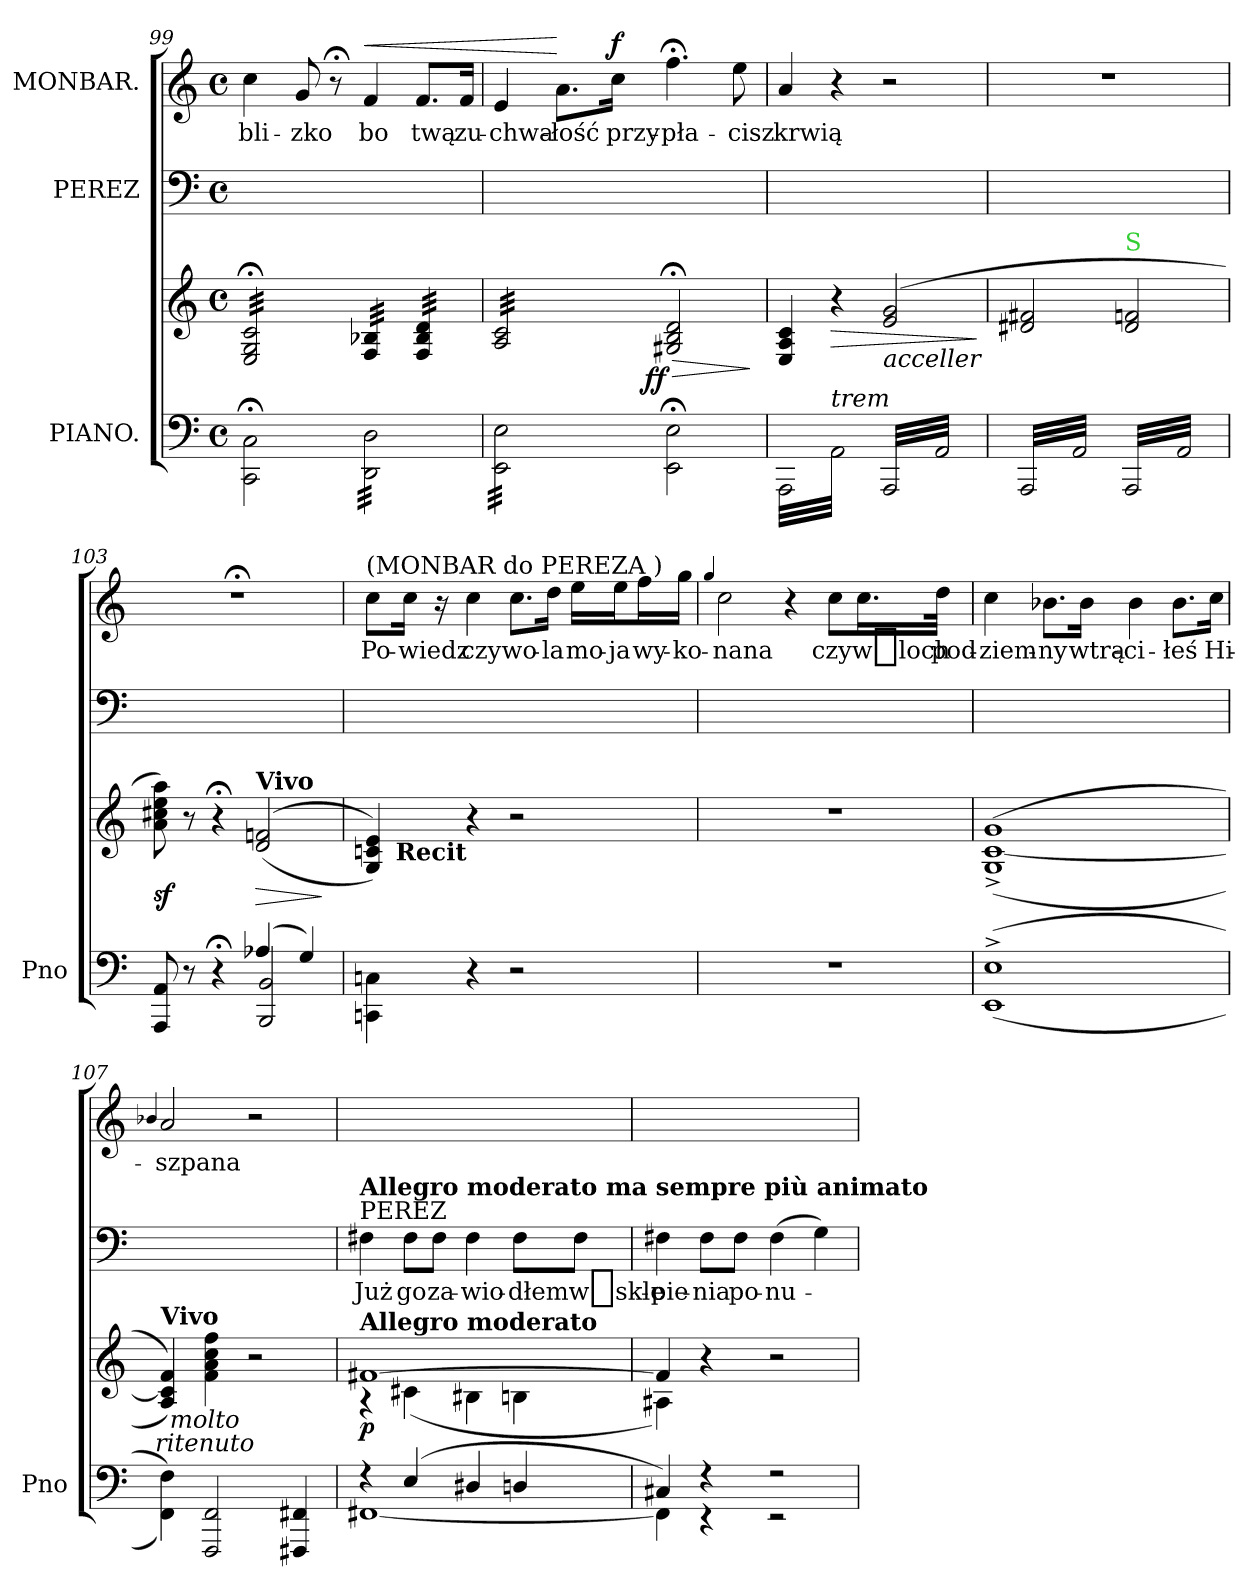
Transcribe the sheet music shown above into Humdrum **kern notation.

**kern	**kern	**dynam	**kern	**text	**kern	**text	**dynam
*part3	*part3	*part3	*part2	*part2	*part1	*part1	*part1
*staff4	*staff3	*staff3/4	*staff2	*staff2	*staff1	*staff1	*staff1
*I"PIANO.	*	*	*I"PEREZ	*	*I"MONBAR.	*	*
*I'Pno	*	*	*	*	*	*	*
*clefF4	*clefG2	*	*clefF4	*	*clefG2	*	*
*	*	*	*	*	*ITrd8c12	*	*
*k[]	*k[]	*	*k[]	*	*k[]	*	*
*a:	*a:	*	*a:	*	*a:	*	*
*M4/4	*M4/4	*	*M4/4	*	*M4/4	*	*
*met(c)	*met(c)	*	*met(c)	*	*met(c)	*	*
=99	=99	=99	=99	=99	=99	=99	=99
*	*tremolo	*	*	*	*	*	*
2CC;\ 2C;\	32E;</ 32G;</ 32c;</LLL	.	1ryy	.	4c\	bli-	.
.	32E;</ 32G;</ 32c;</	.	.	.	.	.	.
.	32E;</ 32G;</ 32c;</	.	.	.	.	.	.
.	32E;</ 32G;</ 32c;</	.	.	.	.	.	.
.	32E;</ 32G;</ 32c;</	.	.	.	.	.	.
.	32E;</ 32G;</ 32c;</	.	.	.	.	.	.
.	32E;</ 32G;</ 32c;</	.	.	.	.	.	.
.	32E;</ 32G;</ 32c;</	.	.	.	.	.	.
.	32E;</ 32G;</ 32c;</	.	.	.	8G/	-zko	.
.	32E;</ 32G;</ 32c;</	.	.	.	.	.	.
.	32E;</ 32G;</ 32c;</	.	.	.	.	.	.
.	32E;</ 32G;</ 32c;</	.	.	.	.	.	.
.	32E;</ 32G;</ 32c;</	.	.	.	8r;<	.	.
.	32E;</ 32G;</ 32c;</	.	.	.	.	.	.
.	32E;</ 32G;</ 32c;</	.	.	.	.	.	.
.	32E;</ 32G;</ 32c;</JJJ	.	.	.	.	.	.
!	!	!	!	!	!	!	!LO:HP:a
*tremolo	*	*	*	*	*	*	*
32DD\ 32D\LLL	32F/ 32B-X/LLL	.	.	.	4F/	bo	<
32DD\ 32D\	32F/ 32B-X/	.	.	.	.	.	.
32DD\ 32D\	32F/ 32B-X/	.	.	.	.	.	.
32DD\ 32D\	32F/ 32B-X/	.	.	.	.	.	.
32DD\ 32D\	32F/ 32B-X/	.	.	.	.	.	.
32DD\ 32D\	32F/ 32B-X/	.	.	.	.	.	.
32DD\ 32D\	32F/ 32B-X/	.	.	.	.	.	.
32DD\ 32D\	32F/ 32B-X/JJJ	.	.	.	.	.	.
32DD\ 32D\	32F/ 32B-/ 32d/LLL	.	.	.	8.F/L	twą	.
32DD\ 32D\	32F/ 32B-/ 32d/	.	.	.	.	.	.
32DD\ 32D\	32F/ 32B-/ 32d/	.	.	.	.	.	.
32DD\ 32D\	32F/ 32B-/ 32d/	.	.	.	.	.	.
32DD\ 32D\	32F/ 32B-/ 32d/	.	.	.	.	.	.
32DD\ 32D\	32F/ 32B-/ 32d/	.	.	.	.	.	.
32DD\ 32D\	32F/ 32B-/ 32d/	.	.	.	16F/Jk	zu-	.
32DD\ 32D\JJJ	32F/ 32B-/ 32d/JJJ	.	.	.	.	.	.
=100	=100	=100	=100	=100	=100	=100	=100
32EE\ 32E\LLL	32A/ 32c/LLL	.	1ryy	.	4E/	-chwa-	.
32EE\ 32E\	32A/ 32c/	.	.	.	.	.	.
32EE\ 32E\	32A/ 32c/	.	.	.	.	.	.
32EE\ 32E\	32A/ 32c/	.	.	.	.	.	.
32EE\ 32E\	32A/ 32c/	.	.	.	.	.	.
32EE\ 32E\	32A/ 32c/	.	.	.	.	.	.
32EE\ 32E\	32A/ 32c/	.	.	.	.	.	.
32EE\ 32E\	32A/ 32c/	.	.	.	.	.	.
32EE\ 32E\	32A/ 32c/	.	.	.	8.A\L	-łość	[
32EE\ 32E\	32A/ 32c/	.	.	.	.	.	.
32EE\ 32E\	32A/ 32c/	.	.	.	.	.	.
32EE\ 32E\	32A/ 32c/	.	.	.	.	.	.
32EE\ 32E\	32A/ 32c/	.	.	.	.	.	.
32EE\ 32E\	32A/ 32c/	.	.	.	.	.	.
!	!	!	!	!	!	!	!LO:DY:a
32EE\ 32E\	32A/ 32c/	.	.	.	16c\Jk	przy-	f
32EE\ 32E\JJJ	32A/ 32c/JJJ	.	.	.	.	.	.
*	*Xtremolo	*	*	*	*	*	*
*Xtremolo	*	*	*	*	*	*	*
!	!	!LO:DY:n=1:rj	!	!	!	!	!
2EE;\ 2E;\	2G#X;</ 2B;</ 2d;</	> ff	.	.	4.f;<\	-pła-	.
.	.	.	.	.	8e\	-cisz	.
.	.	]	.	.	.	.	.
=101	=101	=101	=101	=101	=101	=101	=101
!	!	!LO:DY:b=2:rj	!	!	!	!	!
!	!	!LO:DY:n=1:cj	!	!	!	!	!
*tremolo	*	*	*	*	*	*	*
32AAA\LLL	4E/ 4A/ 4c/	ff sf	1ryy	.	4A/	krwią	.
32AA\	.	.	.	.	.	.	.
32AAA\	.	.	.	.	.	.	.
32AA\	.	.	.	.	.	.	.
32AAA\	.	.	.	.	.	.	.
32AA\	.	.	.	.	.	.	.
32AAA\	.	.	.	.	.	.	.
32AA\	.	.	.	.	.	.	.
!LO:TX:a:i:t=trem	!	!	!	!	!	!	!
!	!	!LO:HP:b	!	!	!	!	!
32AAA\	4r	>	.	.	4r	.	.
32AA\	.	.	.	.	.	.	.
32AAA\	.	.	.	.	.	.	.
32AA\	.	.	.	.	.	.	.
32AAA\	.	.	.	.	.	.	.
32AA\	.	.	.	.	.	.	.
32AAA\	.	.	.	.	.	.	.
32AA\JJJ	.	.	.	.	.	.	.
!	!LO:TX:b:i:t=acceller	!	!	!	!	!	!
32AAA/LLL	(2e/ 2g/	.	.	.	2r	.	.
32AA/	.	.	.	.	.	.	.
32AAA/	.	.	.	.	.	.	.
32AA/	.	.	.	.	.	.	.
32AAA/	.	.	.	.	.	.	.
32AA/	.	.	.	.	.	.	.
32AAA/	.	.	.	.	.	.	.
32AA/	.	.	.	.	.	.	.
32AAA/	.	.	.	.	.	.	.
32AA/	.	.	.	.	.	.	.
32AAA/	.	.	.	.	.	.	.
32AA/	.	.	.	.	.	.	.
32AAA/	.	.	.	.	.	.	.
32AA/	.	.	.	.	.	.	.
32AAA/	.	.	.	.	.	.	.
32AA/JJJ	.	.	.	.	.	.	.
.	.	]	.	.	.	.	.
=102	=102	=102	=102	=102	=102	=102	=102
32AAA/LLL	2d#X/ 2f#X/	.	1ryy	.	1r	.	.
32AA/	.	.	.	.	.	.	.
32AAA/	.	.	.	.	.	.	.
32AA/	.	.	.	.	.	.	.
32AAA/	.	.	.	.	.	.	.
32AA/	.	.	.	.	.	.	.
32AAA/	.	.	.	.	.	.	.
32AA/	.	.	.	.	.	.	.
32AAA/	.	.	.	.	.	.	.
32AA/	.	.	.	.	.	.	.
32AAA/	.	.	.	.	.	.	.
32AA/	.	.	.	.	.	.	.
32AAA/	.	.	.	.	.	.	.
32AA/	.	.	.	.	.	.	.
32AAA/	.	.	.	.	.	.	.
32AA/JJJ	.	.	.	.	.	.	.
!	!LO:TX:a:color=limegreen:t=S	!	!	!	!	!	!
32AAA/LLL	2d#/ 2fn/	.	.	.	.	.	.
32AA/	.	.	.	.	.	.	.
32AAA/	.	.	.	.	.	.	.
32AA/	.	.	.	.	.	.	.
32AAA/	.	.	.	.	.	.	.
32AA/	.	.	.	.	.	.	.
32AAA/	.	.	.	.	.	.	.
32AA/	.	.	.	.	.	.	.
32AAA/	.	.	.	.	.	.	.
32AA/	.	.	.	.	.	.	.
32AAA/	.	.	.	.	.	.	.
32AA/	.	.	.	.	.	.	.
32AAA/	.	.	.	.	.	.	.
32AA/	.	.	.	.	.	.	.
32AAA/	.	.	.	.	.	.	.
32AA/JJJ	.	.	.	.	.	.	.
*Xtremolo	*	*	*	*	*	*	*
=103	=103	=103	=103	=103	=103	=103	=103
*^	*	*	*	*	*	*	*
8AAA/ 8AA/	2ryy	8a\ 8cc#X\ 8ee\ 8aa\)	sf	1ryy	.	1r;<	.	.
.	.	.	.	.	.	.	.	.
.	.	.	.	.	.	.	.	.
.	.	.	.	.	.	.	.	.
8r	.	8r	.	.	.	.	.	.
.	.	.	.	.	.	.	.	.
.	.	.	.	.	.	.	.	.
.	.	.	.	.	.	.	.	.
4r;<	.	4r;<	.	.	.	.	.	.
!	!	!LO:TX:a:B:t=Vivo	!	!	!	!	!	!
!	!	!	!LO:DY:n=1:b=2:rj	!	!	!	!	!
!	!	!	!LO:DY:n=2:cj	!	!	!	!	!
(4A-X/	2BBB/ 2BB/	(<(>2d/ 2fn/	> fz fz	.	.	.	.	.
4G/)	.	.	.	.	.	.	.	.
*v	*v	*	*	*	*	*	*	*
.	.	]	.	.	.	.	.
=104	=104	=104	=104	=104	=104	=104	=104
!	!	!	!	!	!LO:TX:a:t=(MONBAR do PEREZA )	!	!
4CCn\ 4Cn\	4G/ 4cn/ 4e/))	.	1ryy	.	8c\L	Po-	.
.	.	.	.	.	16c\Jk	-wiedz	.
.	.	.	.	.	16r	.	.
!	!LO:TX:b:B:rj:t=Recit	!	!	!	!	!	!
4r	4r	.	.	.	4c\	czy	.
2r	2r	.	.	.	8.c\L	wo-	.
.	.	.	.	.	16d\Jk	-la	.
.	.	.	.	.	16e\LL	mo-	.
.	.	.	.	.	16e\J	-ja	.
.	.	.	.	.	16f\L	wy-	.
.	.	.	.	.	16g\JJ	-ko-	.
=105	=105	=105	=105	=105	=105	=105	=105
.	.	.	.	.	4qqg/	.	.
1r	1r	.	1ryy	.	2c\	-nana	.
.	.	.	.	.	4r	.	.
.	.	.	.	.	8c\L	czy	.
.	.	.	.	.	16.c\L	w_loch	.
.	.	.	.	.	32d\JJk	pod-	.
=106	=106	=106	=106	=106	=106	=106	=106
(<(<1EE^\ 1E^\	(>(>1G^>/ [1c^>/ 1g^>/	.	1ryy	.	4c\	-ziem-	.
.	.	.	.	.	8.B-X\L	-ny	.
.	.	.	.	.	16B-\Jk	wtrą-	.
.	.	.	.	.	4B-\	-ci-	.
.	.	.	.	.	8.B-\L	-łeś	.
.	.	.	.	.	16c\Jk	Hi-	.
=107	=107	=107	=107	=107	=107	=107	=107
.	.	.	.	.	4qqB-X/	.	.
!	!LO:TX:a:B:t=Vivo	!	!	!	!	!	!
4FF\ 4F\))	4A/ 4c]/ 4f/))	.	1ryy	.	2A/	-szpana	.
!	!LO:TX:b:i:cj:t=molto\nritenuto	!	!	!	!	!	!
2FFF/ 2FF/	4f\ 4a\ 4cc\ 4ff\	.	.	.	.	.	.
.	2r	.	.	.	2r	.	.
4FFF#X/ 4FF#X/	.	.	.	.	.	.	.
=108	=108	=108	=108	=108	=108	=108	=108
*^	*^	*	*	*	*	*	*
!	!	!	!	!	!LO:TX:a:t=PEREZ	!	!	!	!
!	!	!	!	!	!LO:TX:a:B:t=Allegro moderato ma sempre più animato	!	!	!	!
!	!	!LO:TX:a:B:t=Allegro moderato	!	!	!	!	!	!	!
4r	[1FF#X	[1f#X	4r	p	4F#X\	Już	1ryy	.	.
(4E/	.	.	(>4c#X\	.	8F#\L	go	.	.	.
.	.	.	.	.	8F#\J	za-	.	.	.
4D#X/	.	.	4B#X\	.	4F#\	-wio-	.	.	.
4Dn/	.	.	4Bn\	.	8F#\L	-dłem	.	.	.
.	.	.	.	.	8F#\J	w_skle-	.	.	.
=109	=109	=109	=109	=109	=109	=109	=109	=109	=109
4C#X/)	4FF#\]	4f#/]	4A#X\)	.	4F#X\	-pie-	1ryy	.	.
4rF	4r	4r	4ryy	.	8F#\L	-nia	.	.	.
.	.	.	.	.	8F#\J	po-	.	.	.
2rF	2r	2r	2ryy	.	(4F#\	-nu-	.	.	.
.	.	.	.	.	4G\)	.	.	.	.
*v	*v	*	*	*	*	*	*	*	*
*	*v	*v	*	*	*	*	*	*
=	=	=	=	=	=	=	=
*-	*-	*-	*-	*-	*-	*-	*-
